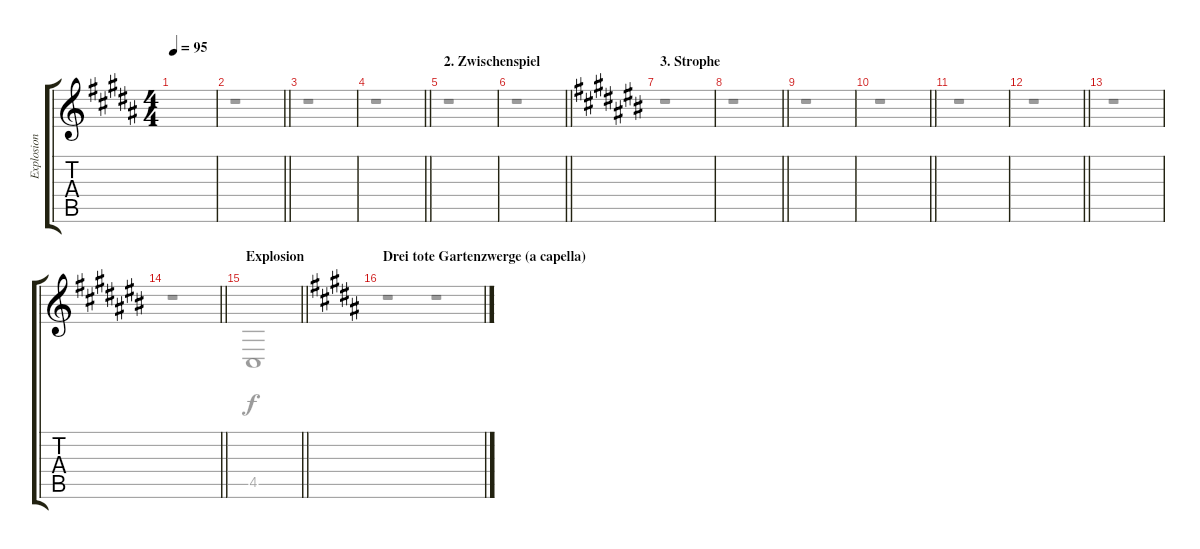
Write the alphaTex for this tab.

\track ("Explosion" "Explosion") {instrument gunshot}
\staff {score tabs}
\tuning (E4 B3 G3 D3 A2 E2) {hide}
\voice
\ts (4 4)
\tempo 95
\clef g2
\ks b
|
\barLineRight lightlight
|
|
\barLineRight lightlight
|
\section ("" "2. Zwischenspiel")
|
\barLineRight lightlight
|
\section ("" "3. Strophe")
\ks c#
|
\barLineRight lightlight
|
|
\barLineRight lightlight
|
|
\barLineRight lightlight
|
|
\barLineRight lightlight
|
\section ("" "Explosion")
\barLineRight lightlight
|
\section ("" "Drei tote Gartenzwerge (a capella)")
\voice
\clef g2
\ks b
r.1{dy f} |
\barLineRight lightlight
r.1 |
r.1 |
\barLineRight lightlight
r.1 |
r.1 |
\barLineRight lightlight
r.1 |
\ks c#
r.1 |
\barLineRight lightlight
r.1 |
r.1 |
\barLineRight lightlight
r.1 |
r.1 |
\barLineRight lightlight
r.1 |
r.1 |
\barLineRight lightlight
r.1 |
\barLineRight lightlight
4.5.1 |
r.1
